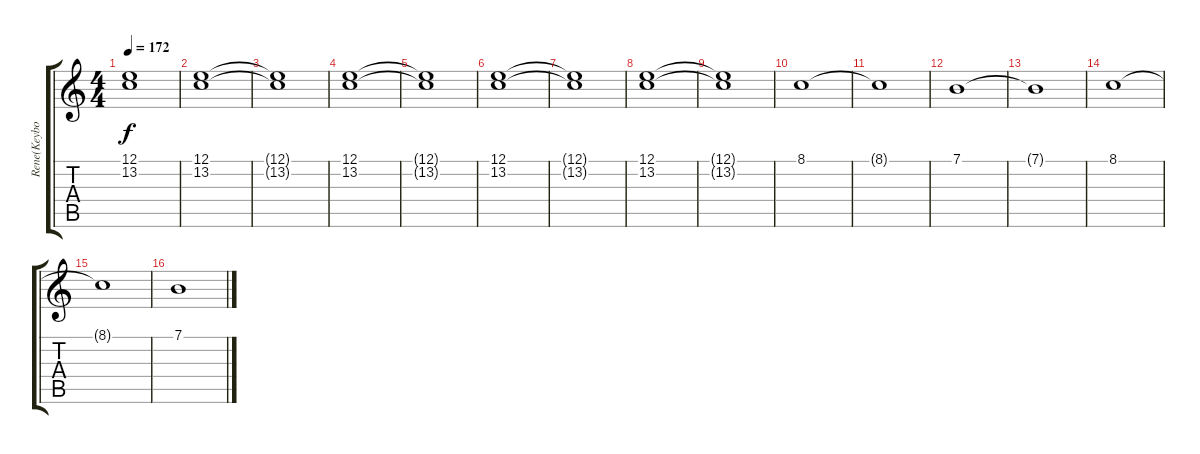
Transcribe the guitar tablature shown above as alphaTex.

\track ("Rene(Keyboard)" "Rene(Keybo") {instrument pad4choir}
\staff {score tabs}
\tuning (E4 B3 G3 D3 A2 E2) {hide}
\ts (4 4)
\tempo 172
\clef g2
\ks c
(12.1{t} 13.2{t}).1{dy f} |
(12.1 13.2).1 |
(12.1{t} 13.2{t}).1 |
(12.1 13.2).1 |
(12.1{t} 13.2{t}).1 |
(12.1 13.2).1 |
(12.1{t} 13.2{t}).1 |
(12.1 13.2).1 |
(12.1{t} 13.2{t}).1 |
8.1.1 |
8.1{t}.1 |
7.1.1 |
7.1{t}.1 |
8.1.1 |
8.1{t}.1 |
7.1.1
